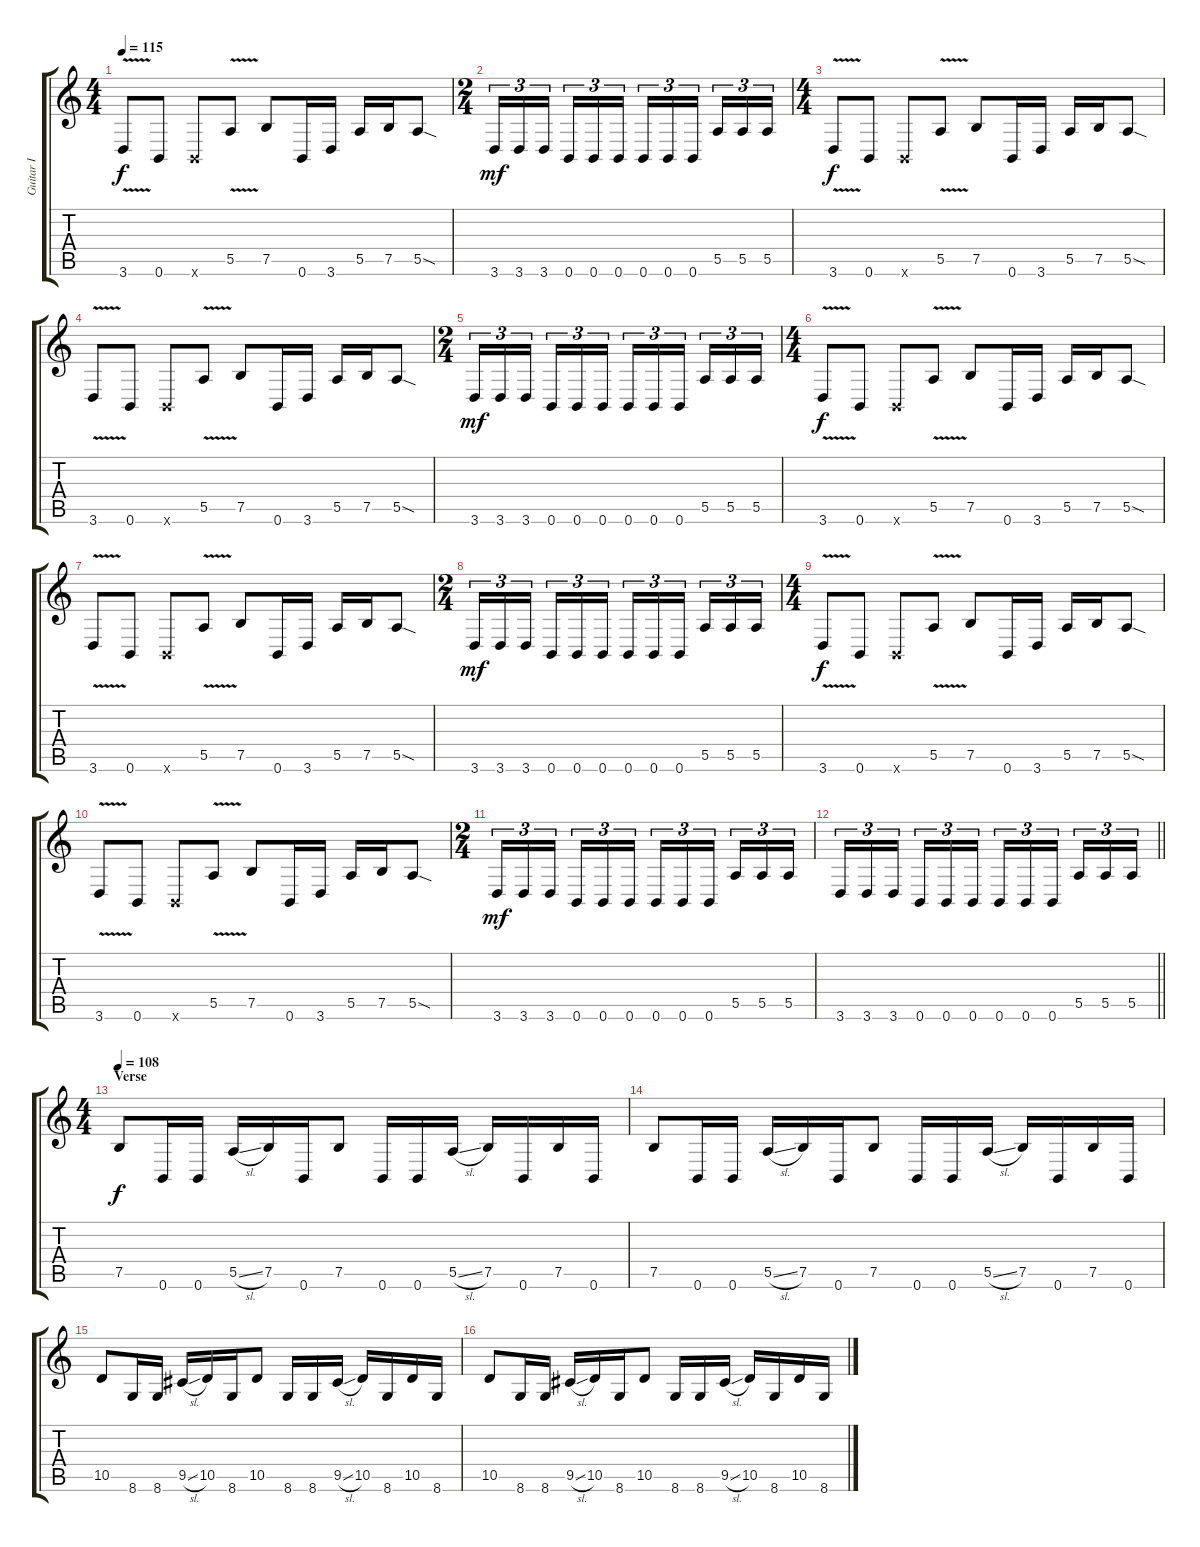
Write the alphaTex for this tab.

\track ("Guitar I" "Guitar I") {instrument distortionguitar}
\staff {score tabs}
\tuning (B3 Gb3 D3 A2 E2 B1) {hide}
\ts (4 4)
\tempo 115
\clef g2
\ks c
3.6{v}.8{dy f} 0.6.8 0.6{x}.8 5.5{v}.8 7.5.8 0.6.16 3.6.16 5.5.16 7.5.16 5.5{sod}.8 |
\ts (2 4)
3.6.16{tu (3 2) dy mf} 3.6.16{tu (3 2)} 3.6.16{tu (3 2) beam splitsecondary} 0.6.16{tu (3 2)} 0.6.16{tu (3 2)} 0.6.16{tu (3 2)} 0.6.16{tu (3 2)} 0.6.16{tu (3 2)} 0.6.16{tu (3 2) beam splitsecondary} 5.5.16{tu (3 2)} 5.5.16{tu (3 2)} 5.5.16{tu (3 2)} |
\ts (4 4)
3.6{v}.8{dy f} 0.6.8 0.6{x}.8 5.5{v}.8 7.5.8 0.6.16 3.6.16 5.5.16 7.5.16 5.5{sod}.8 |
3.6{v}.8 0.6.8 0.6{x}.8 5.5{v}.8 7.5.8 0.6.16 3.6.16 5.5.16 7.5.16 5.5{sod}.8 |
\ts (2 4)
3.6.16{tu (3 2) dy mf} 3.6.16{tu (3 2)} 3.6.16{tu (3 2) beam splitsecondary} 0.6.16{tu (3 2)} 0.6.16{tu (3 2)} 0.6.16{tu (3 2)} 0.6.16{tu (3 2)} 0.6.16{tu (3 2)} 0.6.16{tu (3 2) beam splitsecondary} 5.5.16{tu (3 2)} 5.5.16{tu (3 2)} 5.5.16{tu (3 2)} |
\ts (4 4)
3.6{v}.8{dy f} 0.6.8 0.6{x}.8 5.5{v}.8 7.5.8 0.6.16 3.6.16 5.5.16 7.5.16 5.5{sod}.8 |
3.6{v}.8 0.6.8 0.6{x}.8 5.5{v}.8 7.5.8 0.6.16 3.6.16 5.5.16 7.5.16 5.5{sod}.8 |
\ts (2 4)
3.6.16{tu (3 2) dy mf} 3.6.16{tu (3 2)} 3.6.16{tu (3 2) beam splitsecondary} 0.6.16{tu (3 2)} 0.6.16{tu (3 2)} 0.6.16{tu (3 2)} 0.6.16{tu (3 2)} 0.6.16{tu (3 2)} 0.6.16{tu (3 2) beam splitsecondary} 5.5.16{tu (3 2)} 5.5.16{tu (3 2)} 5.5.16{tu (3 2)} |
\ts (4 4)
3.6{v}.8{dy f} 0.6.8 0.6{x}.8 5.5{v}.8 7.5.8 0.6.16 3.6.16 5.5.16 7.5.16 5.5{sod}.8 |
3.6{v}.8 0.6.8 0.6{x}.8 5.5{v}.8 7.5.8 0.6.16 3.6.16 5.5.16 7.5.16 5.5{sod}.8 |
\ts (2 4)
3.6.16{tu (3 2) dy mf} 3.6.16{tu (3 2)} 3.6.16{tu (3 2) beam splitsecondary} 0.6.16{tu (3 2)} 0.6.16{tu (3 2)} 0.6.16{tu (3 2)} 0.6.16{tu (3 2)} 0.6.16{tu (3 2)} 0.6.16{tu (3 2) beam splitsecondary} 5.5.16{tu (3 2)} 5.5.16{tu (3 2)} 5.5.16{tu (3 2)} |
\barLineRight lightlight
3.6.16{tu (3 2)} 3.6.16{tu (3 2)} 3.6.16{tu (3 2) beam splitsecondary} 0.6.16{tu (3 2)} 0.6.16{tu (3 2)} 0.6.16{tu (3 2)} 0.6.16{tu (3 2)} 0.6.16{tu (3 2)} 0.6.16{tu (3 2) beam splitsecondary} 5.5.16{tu (3 2)} 5.5.16{tu (3 2)} 5.5.16{tu (3 2)} |
\ts (4 4)
\section ("" "Verse")
\tempo 108
7.5.8{dy f} 0.6.16 0.6.16 5.5{sl}.16 7.5.16 0.6.16 7.5.8 0.6.16 0.6.16 5.5{sl}.16 7.5.16 0.6.16 7.5.16 0.6.16 |
7.5.8 0.6.16 0.6.16 5.5{sl}.16 7.5.16 0.6.16 7.5.8 0.6.16 0.6.16 5.5{sl}.16 7.5.16 0.6.16 7.5.16 0.6.16 |
10.5.8 8.6.16 8.6.16 9.5{sl}.16 10.5.16 8.6.16 10.5.8 8.6.16 8.6.16 9.5{sl}.16 10.5.16 8.6.16 10.5.16 8.6.16 |
10.5.8 8.6.16 8.6.16 9.5{sl}.16 10.5.16 8.6.16 10.5.8 8.6.16 8.6.16 9.5{sl}.16 10.5.16 8.6.16 10.5.16 8.6.16
